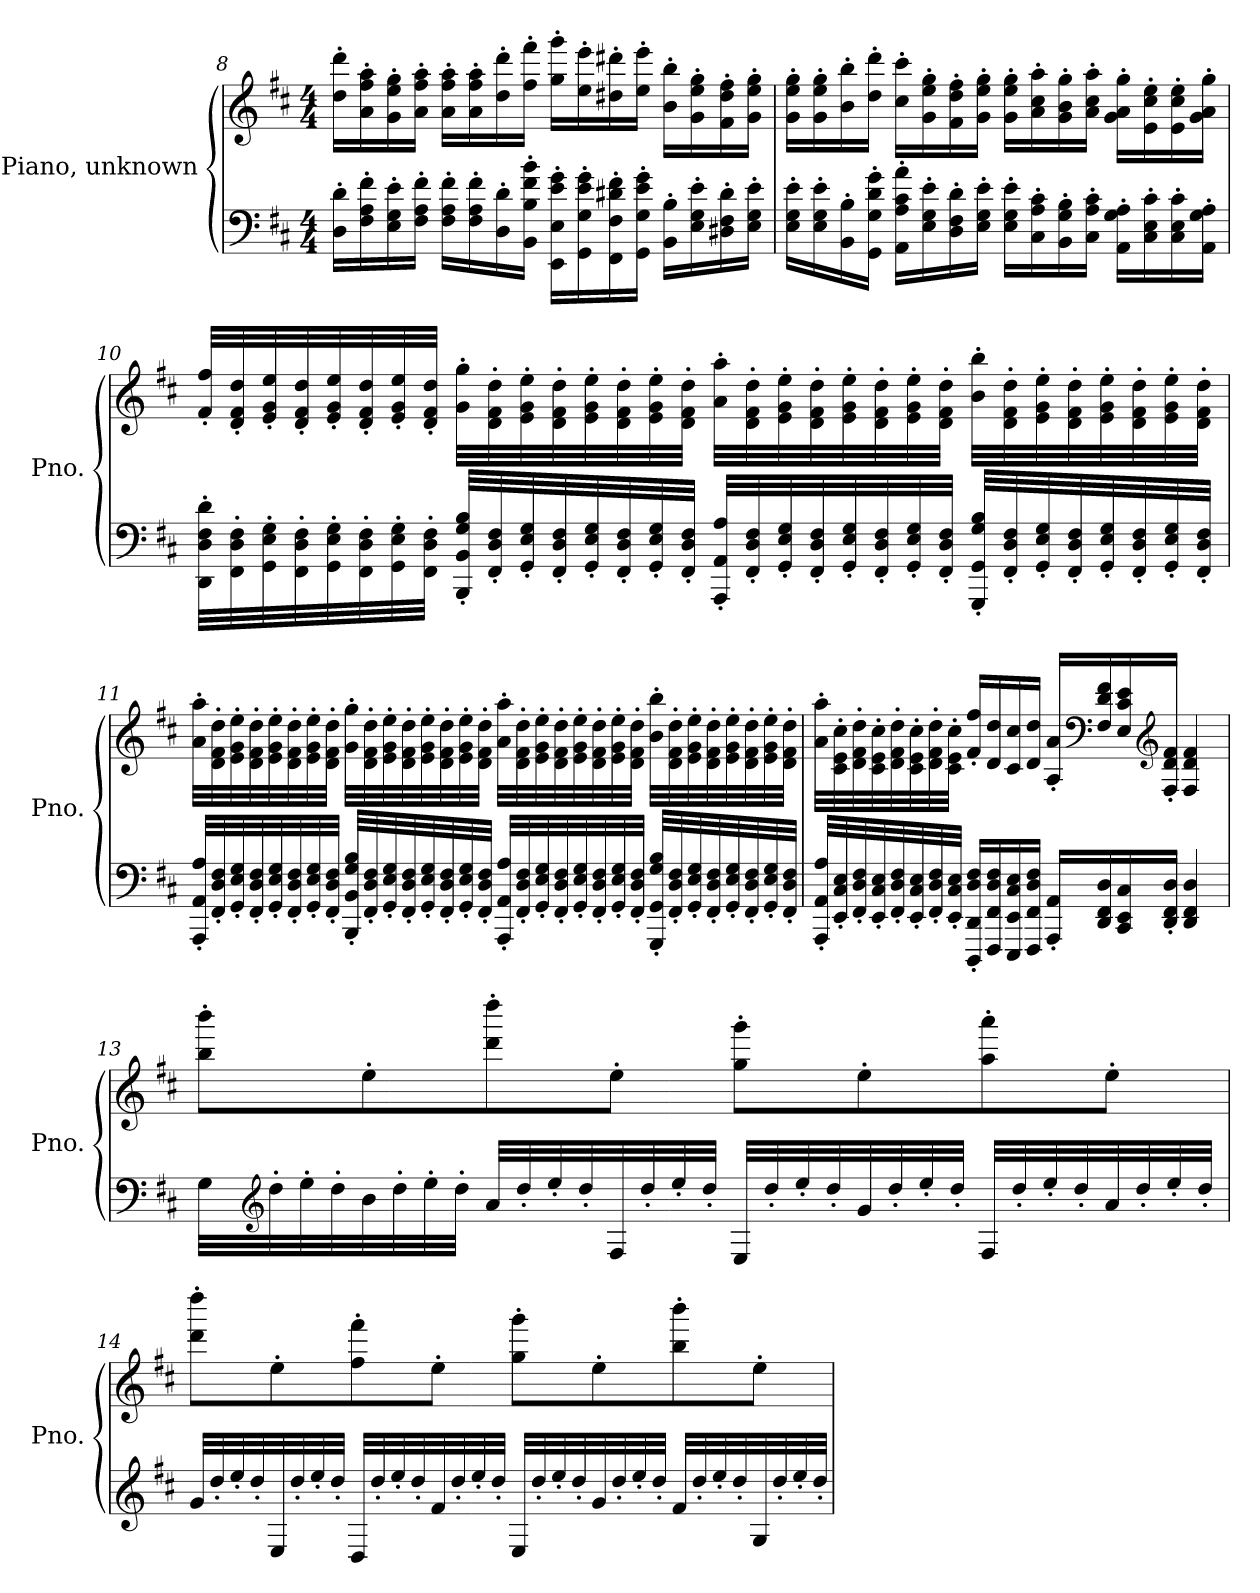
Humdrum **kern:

**kern	**kern
*part1	*part1
*staff2	*staff1
*I"Piano, unknown	*
*I'Pno.	*
!!LO:LB:g=z
*clefF4	*clefG2
*k[f#c#]	*k[f#c#]
*M4/4	*M4/4
=8	=8
16D\' 16d\'LL	16dd\' 16ddd\'LL
16F#\' 16A\' 16f#\'	16a\' 16ff#\' 16aa\'
16E\' 16G\' 16e\'	16g\' 16ee\' 16gg\'
16F#\' 16A\' 16f#\'JJ	16a\' 16ff#\' 16aa\'JJ
16F#\' 16A\' 16f#\'LL	16a\' 16ff#\' 16aa\'LL
16F#\' 16A\' 16f#\'	16a\' 16ff#\' 16aa\'
16D\' 16d\'	16dd\' 16ddd\'
16BB\' 16B\' 16f#\' 16b\'JJ	16ff#\' 16fff#\'JJ
16EE\' 16E\' 16e\' 16g\'LL	16gg\' 16ggg\'LL
16GG\' 16G\' 16e\' 16g\'	16ee\' 16eee\'
16FF#\' 16F#\' 16d#X\' 16f#\'	16dd#X\' 16ddd#X\'
16GG\' 16G\' 16e\' 16g\'JJ	16ee\' 16eee\'JJ
16BB\' 16B\'LL	16b\' 16bb\'LL
16E\' 16G\' 16e\'	16g\' 16ee\' 16gg\'
16D#X\' 16F#\' 16d#\'	16f#\' 16dd#\' 16ff#\'
16E\' 16G\' 16e\'JJ	16g\' 16ee\' 16gg\'JJ
=9	=9
16E\' 16G\' 16e\'LL	16g\' 16ee\' 16gg\'LL
16E\' 16G\' 16e\'	16g\' 16ee\' 16gg\'
16BB\' 16B\'	16b\' 16bb\'
16GG\' 16G\' 16d\' 16g\'JJ	16dd\' 16ddd\'JJ
16AA\' 16A\' 16c#\' 16a\'LL	16cc#\' 16ccc#\'LL
16E\' 16G\' 16e\'	16g\' 16ee\' 16gg\'
16D\' 16F#\' 16d\'	16f#\' 16dd\' 16ff#\'
16E\' 16G\' 16e\'JJ	16g\' 16ee\' 16gg\'JJ
16E\' 16G\' 16e\'LL	16g\' 16ee\' 16gg\'LL
16C#\' 16A\' 16c#\'	16a\' 16cc#\' 16aa\'
16BB\' 16G\' 16B\'	16g\' 16b\' 16gg\'
16C#\' 16A\' 16c#\'JJ	16a\' 16cc#\' 16aa\'JJ
16AA\' 16G\' 16A\'LL	16g\' 16a\' 16gg\'LL
16C#\' 16E\' 16c#\'	16e\' 16cc#\' 16ee\'
16C#\' 16E\' 16c#\'	16e\' 16cc#\' 16ee\'
16AA\' 16G\' 16A\'JJ	16g\' 16a\' 16gg\'JJ
!!LO:LB:g=z
=10	=10
32DD\' 32D\' 32F#\' 32d\'LLL	32f#/' 32ff#/'LLL
32FF#\' 32D\' 32F#\'	32d/' 32f#/' 32dd/'
32GG\' 32E\' 32G\'	32e/' 32g/' 32ee/'
32FF#\' 32D\' 32F#\'	32d/' 32f#/' 32dd/'
32GG\' 32E\' 32G\'	32e/' 32g/' 32ee/'
32FF#\' 32D\' 32F#\'	32d/' 32f#/' 32dd/'
32GG\' 32E\' 32G\'	32e/' 32g/' 32ee/'
32FF#\' 32D\' 32F#\'JJJ	32d/' 32f#/' 32dd/'JJJ
32BBB/' 32BB/' 32G/' 32B/'LLL	32g\' 32gg\'LLL
32FF#/' 32D/' 32F#/'	32d\' 32f#\' 32dd\'
32GG/' 32E/' 32G/'	32e\' 32g\' 32ee\'
32FF#/' 32D/' 32F#/'	32d\' 32f#\' 32dd\'
32GG/' 32E/' 32G/'	32e\' 32g\' 32ee\'
32FF#/' 32D/' 32F#/'	32d\' 32f#\' 32dd\'
32GG/' 32E/' 32G/'	32e\' 32g\' 32ee\'
32FF#/' 32D/' 32F#/'JJJ	32d\' 32f#\' 32dd\'JJJ
32AAA/' 32AA/' 32A/'LLL	32a\' 32aa\'LLL
32FF#/' 32D/' 32F#/'	32d\' 32f#\' 32dd\'
32GG/' 32E/' 32G/'	32e\' 32g\' 32ee\'
32FF#/' 32D/' 32F#/'	32d\' 32f#\' 32dd\'
32GG/' 32E/' 32G/'	32e\' 32g\' 32ee\'
32FF#/' 32D/' 32F#/'	32d\' 32f#\' 32dd\'
32GG/' 32E/' 32G/'	32e\' 32g\' 32ee\'
32FF#/' 32D/' 32F#/'JJJ	32d\' 32f#\' 32dd\'JJJ
32GGG/' 32GG/' 32G/' 32B/'LLL	32b\' 32bb\'LLL
32FF#/' 32D/' 32F#/'	32d\' 32f#\' 32dd\'
32GG/' 32E/' 32G/'	32e\' 32g\' 32ee\'
32FF#/' 32D/' 32F#/'	32d\' 32f#\' 32dd\'
32GG/' 32E/' 32G/'	32e\' 32g\' 32ee\'
32FF#/' 32D/' 32F#/'	32d\' 32f#\' 32dd\'
32GG/' 32E/' 32G/'	32e\' 32g\' 32ee\'
32FF#/' 32D/' 32F#/'JJJ	32d\' 32f#\' 32dd\'JJJ
!!LO:LB:g=z
=11	=11
32AAA/' 32AA/' 32A/'LLL	32a\' 32aa\'LLL
32FF#/' 32D/' 32F#/'	32d\' 32f#\' 32dd\'
32GG/' 32E/' 32G/'	32e\' 32g\' 32ee\'
32FF#/' 32D/' 32F#/'	32d\' 32f#\' 32dd\'
32GG/' 32E/' 32G/'	32e\' 32g\' 32ee\'
32FF#/' 32D/' 32F#/'	32d\' 32f#\' 32dd\'
32GG/' 32E/' 32G/'	32e\' 32g\' 32ee\'
32FF#/' 32D/' 32F#/'JJJ	32d\' 32f#\' 32dd\'JJJ
32BBB/' 32BB/' 32G/' 32B/'LLL	32g\' 32gg\'LLL
32FF#/' 32D/' 32F#/'	32d\' 32f#\' 32dd\'
32GG/' 32E/' 32G/'	32e\' 32g\' 32ee\'
32FF#/' 32D/' 32F#/'	32d\' 32f#\' 32dd\'
32GG/' 32E/' 32G/'	32e\' 32g\' 32ee\'
32FF#/' 32D/' 32F#/'	32d\' 32f#\' 32dd\'
32GG/' 32E/' 32G/'	32e\' 32g\' 32ee\'
32FF#/' 32D/' 32F#/'JJJ	32d\' 32f#\' 32dd\'JJJ
32AAA/' 32AA/' 32A/'LLL	32a\' 32aa\'LLL
32FF#/' 32D/' 32F#/'	32d\' 32f#\' 32dd\'
32GG/' 32E/' 32G/'	32e\' 32g\' 32ee\'
32FF#/' 32D/' 32F#/'	32d\' 32f#\' 32dd\'
32GG/' 32E/' 32G/'	32e\' 32g\' 32ee\'
32FF#/' 32D/' 32F#/'	32d\' 32f#\' 32dd\'
32GG/' 32E/' 32G/'	32e\' 32g\' 32ee\'
32FF#/' 32D/' 32F#/'JJJ	32d\' 32f#\' 32dd\'JJJ
32GGG/' 32GG/' 32G/' 32B/'LLL	32b\' 32bb\'LLL
32FF#/' 32D/' 32F#/'	32d\' 32f#\' 32dd\'
32GG/' 32E/' 32G/'	32e\' 32g\' 32ee\'
32FF#/' 32D/' 32F#/'	32d\' 32f#\' 32dd\'
32GG/' 32E/' 32G/'	32e\' 32g\' 32ee\'
32FF#/' 32D/' 32F#/'	32d\' 32f#\' 32dd\'
32GG/' 32E/' 32G/'	32e\' 32g\' 32ee\'
32FF#/' 32D/' 32F#/'JJJ	32d\' 32f#\' 32dd\'JJJ
!!LO:LB:g=z
=12	=12
32AAA/' 32AA/' 32A/'LLL	32a\' 32aa\'LLL
32EE/' 32C#/' 32E/'	32c#\' 32e\' 32cc#\'
32FF#/' 32D/' 32F#/'	32d\' 32f#\' 32dd\'
32EE/' 32C#/' 32E/'	32c#\' 32e\' 32cc#\'
32FF#/' 32D/' 32F#/'	32d\' 32f#\' 32dd\'
32EE/' 32C#/' 32E/'	32c#\' 32e\' 32cc#\'
32FF#/' 32D/' 32F#/'	32d\' 32f#\' 32dd\'
32EE/' 32C#/' 32E/'JJJ	32c#\' 32e\' 32cc#\'JJJ
16DDD/' 16DD/' 16D/' 16F#/'LL	16f#/' 16ff#/'LL
16FFF#/ 16FF#/ 16D/ 16F#/	16d/ 16dd/
16EEE/ 16EE/ 16C#/ 16E/	16c#/ 16cc#/
16FFF#/ 16FF#/ 16D/ 16F#/JJ	16d/ 16dd/JJ
16AAA/' 16AA/'LL	16A/' 16a/'LL
*	*clefF4
16DD/ 16FF#/ 16D/	16F#/ 16d/ 16f#/
16CC#/ 16EE/ 16C#/	16E/ 16c#/ 16e/
*	*clefG2
16DD/' 16FF#/' 16D/'JJ	16F#/' 16d/' 16f#/'JJ
4DD/ 4FF#/ 4D/	4F#/ 4d/ 4f#/
!!LO:LB:g=z
=13	=13
32G\LLL	8bb\' 8bbb\'L
*clefG2	*
32dd'\	.
32ee'\	.
32dd'\	.
32b\	8ee'\
32dd'\	.
32ee'\	.
32dd'\JJJ	.
32a/LLL	8ddd\' 8dddd\'
32dd'/	.
32ee'/	.
32dd'/	.
32F#/	8ee'\J
32dd'/	.
32ee'/	.
32dd'/JJJ	.
32E/LLL	8gg\' 8ggg\'L
32dd'/	.
32ee'/	.
32dd'/	.
32g/	8ee'\
32dd'/	.
32ee'/	.
32dd'/JJJ	.
32F#/LLL	8aa\' 8aaa\'
32dd'/	.
32ee'/	.
32dd'/	.
32a/	8ee'\J
32dd'/	.
32ee'/	.
32dd'/JJJ	.
!!LO:PB:g=z
=14	=14
32g/LLL	8ddd\' 8dddd\'L
32dd'/	.
32ee'/	.
32dd'/	.
32E/	8ee'\
32dd'/	.
32ee'/	.
32dd'/JJJ	.
32D/LLL	8ff#\' 8fff#\'
32dd'/	.
32ee'/	.
32dd'/	.
32f#/	8ee'\J
32dd'/	.
32ee'/	.
32dd'/JJJ	.
32E/LLL	8gg\' 8ggg\'L
32dd'/	.
32ee'/	.
32dd'/	.
32g/	8ee'\
32dd'/	.
32ee'/	.
32dd'/JJJ	.
32f#/LLL	8bb\' 8bbb\'
32dd'/	.
32ee'/	.
32dd'/	.
32G/	8ee'\J
32dd'/	.
32ee'/	.
32dd'/JJJ	.
=	=
*-	*-
